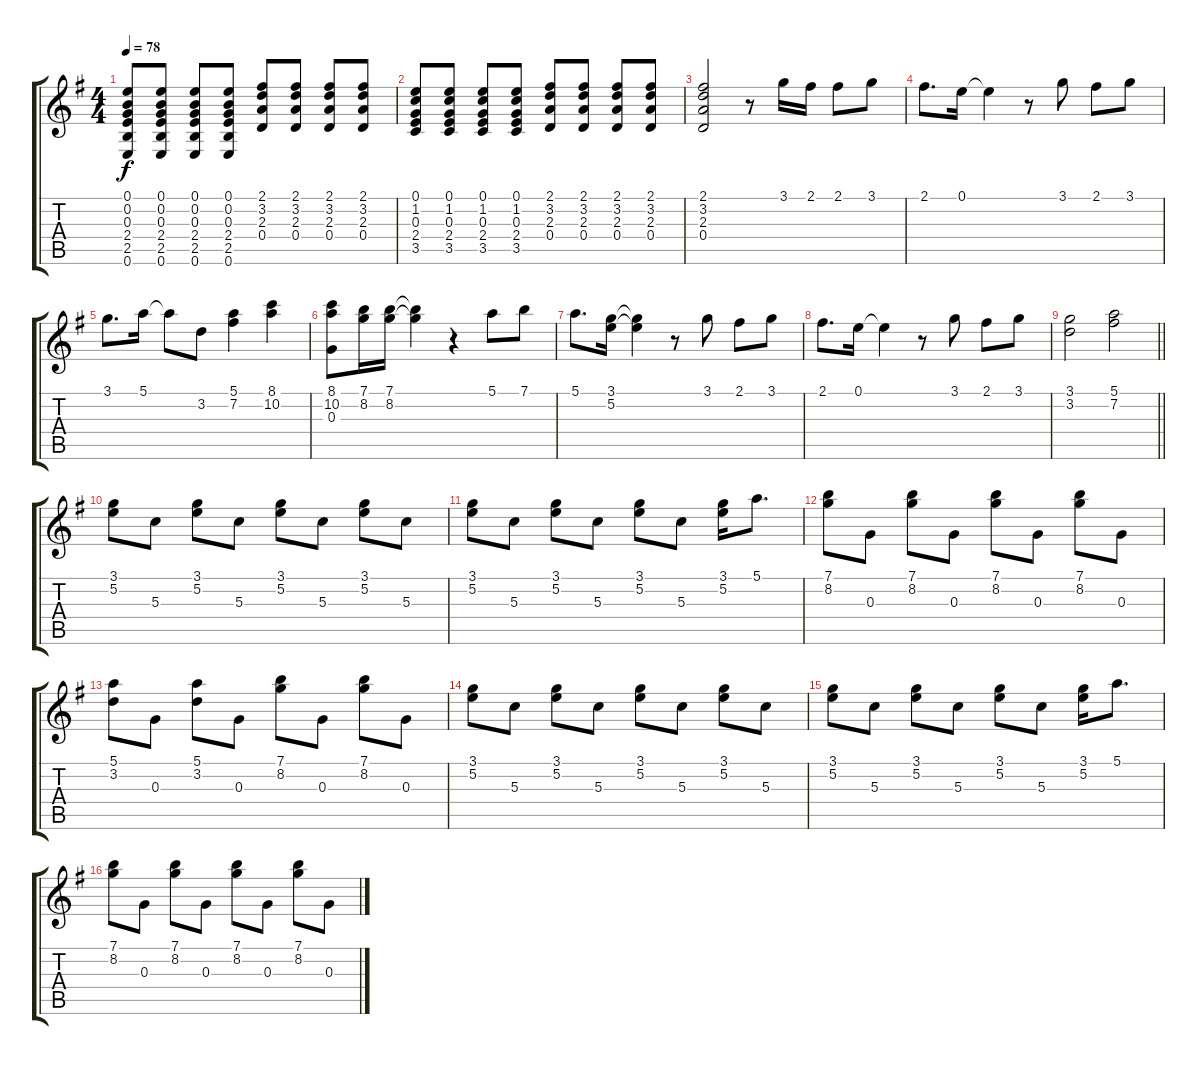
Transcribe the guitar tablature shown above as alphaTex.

\track "" {instrument acousticguitarsteel}
\staff {score tabs}
\tuning (E4 B3 G3 D3 A2 E2) {hide}
\ts (4 4)
\tempo 78
\clef g2
\ks g
(0.1 0.2 0.3 2.4 2.5 0.6).8{dy f} (0.1 0.2 0.3 2.4 2.5 0.6).8 (0.1 0.2 0.3 2.4 2.5 0.6).8 (0.1 0.2 0.3 2.4 2.5 0.6).8 (2.1 3.2 2.3 0.4).8 (2.1 3.2 2.3 0.4).8 (2.1 3.2 2.3 0.4).8 (2.1 3.2 2.3 0.4).8 |
(0.1 1.2 0.3 2.4 3.5).8 (0.1 1.2 0.3 2.4 3.5).8 (0.1 1.2 0.3 2.4 3.5).8 (0.1 1.2 0.3 2.4 3.5).8 (2.1 3.2 2.3 0.4).8 (2.1 3.2 2.3 0.4).8 (2.1 3.2 2.3 0.4).8 (2.1 3.2 2.3 0.4).8 |
(2.1 3.2 2.3 0.4).2 r.8 3.1.16 2.1.16 2.1.8 3.1.8 |
2.1.8{d} 0.1.16 0.1{t}.4 r.8 3.1.8 2.1.8 3.1.8 |
3.1.8{d} 5.1.16 5.1{t}.8 3.2.8 (5.1 7.2).4 (8.1 10.2).4 |
(8.1 10.2 0.3).8 (7.1 8.2).16 (7.1 8.2).16 (7.1{t} 8.2{t}).4 r.4 5.1.8 7.1.8 |
5.1.8{d} (3.1 5.2).16 (3.1{t} 5.2{t}).4 r.8 3.1.8 2.1.8 3.1.8 |
2.1.8{d} 0.1.16 0.1{t}.4 r.8 3.1.8 2.1.8 3.1.8 |
\barLineRight lightlight
(3.1 3.2).2 (5.1 7.2).2 |
(3.1 5.2).8 5.3.8 (3.1 5.2).8 5.3.8 (3.1 5.2).8 5.3.8 (3.1 5.2).8 5.3.8 |
(3.1 5.2).8 5.3.8 (3.1 5.2).8 5.3.8 (3.1 5.2).8 5.3.8 (3.1 5.2).16 5.1.8{d} |
(7.1 8.2).8 0.3.8 (7.1 8.2).8 0.3.8 (7.1 8.2).8 0.3.8 (7.1 8.2).8 0.3.8 |
(5.1 3.2).8 0.3.8 (5.1 3.2).8 0.3.8 (7.1 8.2).8 0.3.8 (7.1 8.2).8 0.3.8 |
(3.1 5.2).8 5.3.8 (3.1 5.2).8 5.3.8 (3.1 5.2).8 5.3.8 (3.1 5.2).8 5.3.8 |
(3.1 5.2).8 5.3.8 (3.1 5.2).8 5.3.8 (3.1 5.2).8 5.3.8 (3.1 5.2).16 5.1.8{d} |
(7.1 8.2).8 0.3.8 (7.1 8.2).8 0.3.8 (7.1 8.2).8 0.3.8 (7.1 8.2).8 0.3.8
